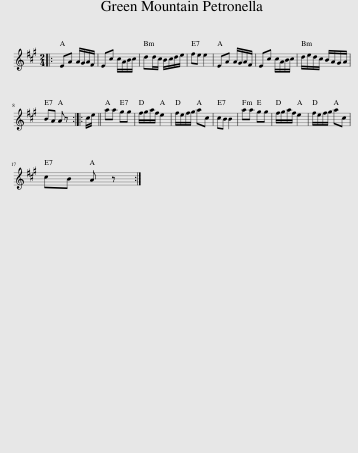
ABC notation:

X:1
L:1/8
M:2/4
I:linebreak $
K:A
V:1 treble
V:1
|: EA A/G/A/F/ | Ec c/A/B/c/ | dd/c/ B/c/d/e/ | fe e2 | EA A/G/A/F/ | %5
 Ec c/A/B/c/ | d/e/d/c/ B/A/G/A/ |$ BA A z :: c/e/ || aa gg | %10
 f/g/a/f/ e2 | f/e/f/g/ ac | cB B2 | aa gg | f/g/a/f/ e2 | %15
 f/e/f/g/ ac |$ cB A z :| %17
